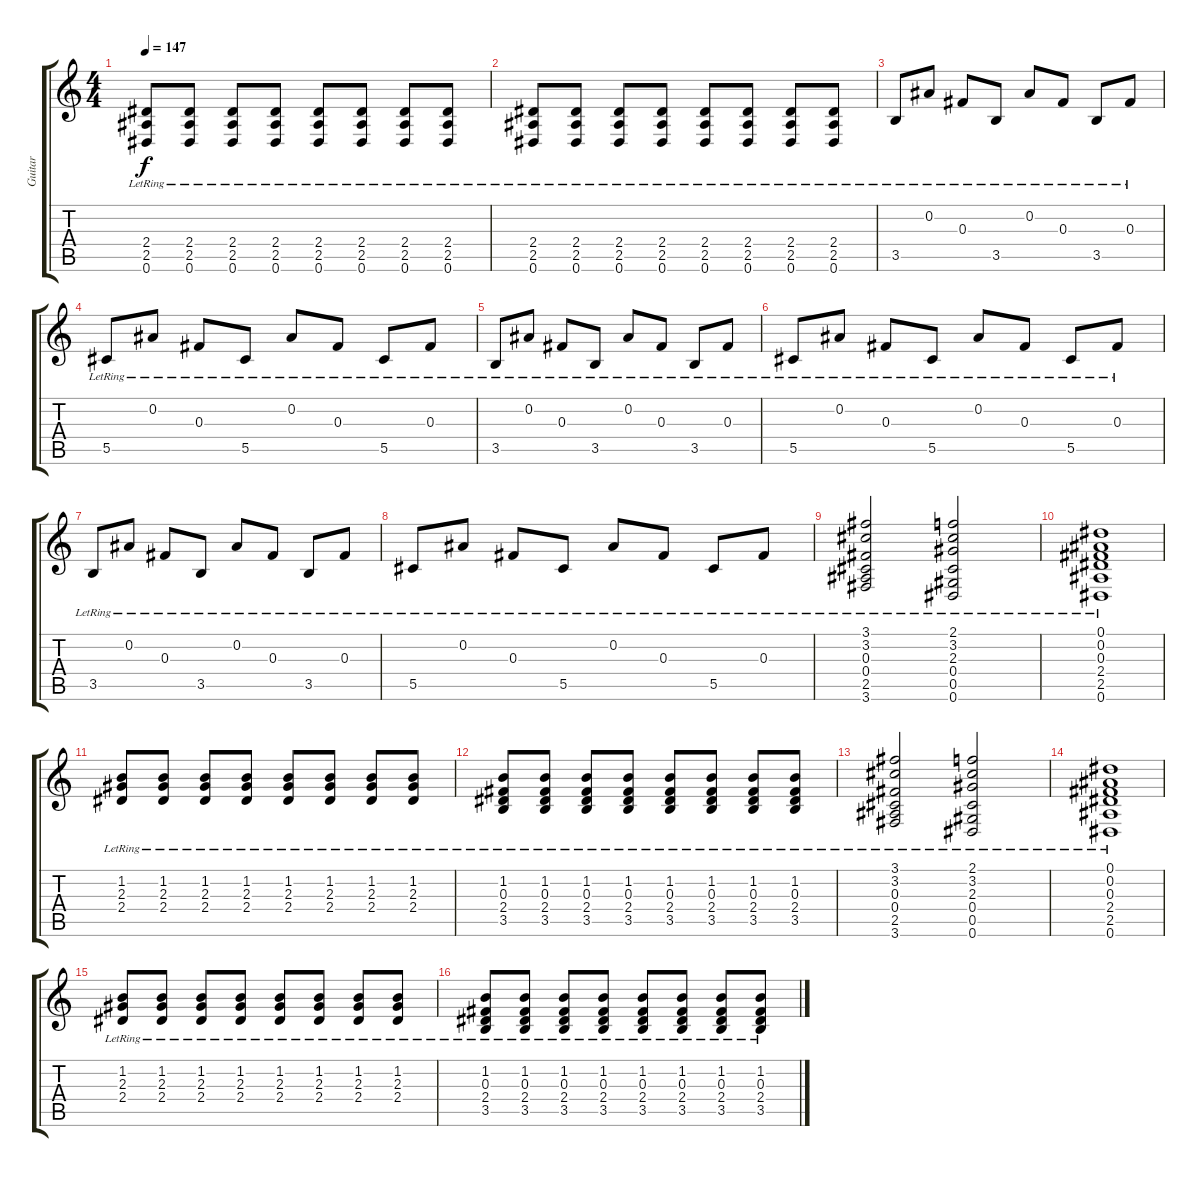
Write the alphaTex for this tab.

\track ("Guitar" "Guitar") {instrument electricguitarjazz}
\staff {score tabs}
\tuning (Eb4 Bb3 Gb3 Db3 Ab2 Eb2) {hide}
\ts (4 4)
\tempo 147
\clef g2
\ks c
(2.4{lr} 2.5{lr} 0.6{lr}).8{dy f} (2.4{lr} 2.5{lr} 0.6{lr}).8 (2.4{lr} 2.5{lr} 0.6{lr}).8 (2.4{lr} 2.5{lr} 0.6{lr}).8 (2.4{lr} 2.5{lr} 0.6{lr}).8 (2.4{lr} 2.5{lr} 0.6{lr}).8 (2.4{lr} 2.5{lr} 0.6{lr}).8 (2.4{lr} 2.5{lr} 0.6{lr}).8 |
(2.4{lr} 2.5{lr} 0.6{lr}).8 (2.4{lr} 2.5{lr} 0.6{lr}).8 (2.4{lr} 2.5{lr} 0.6{lr}).8 (2.4{lr} 2.5{lr} 0.6{lr}).8 (2.4{lr} 2.5{lr} 0.6{lr}).8 (2.4{lr} 2.5{lr} 0.6{lr}).8 (2.4{lr} 2.5{lr} 0.6{lr}).8 (2.4{lr} 2.5{lr} 0.6{lr}).8 |
3.5{lr}.8 0.2{lr}.8 0.3{lr}.8 3.5{lr}.8 0.2{lr}.8 0.3{lr}.8 3.5{lr}.8 0.3{lr}.8 |
5.5{lr}.8 0.2{lr}.8 0.3{lr}.8 5.5{lr}.8 0.2{lr}.8 0.3{lr}.8 5.5{lr}.8 0.3{lr}.8 |
3.5{lr}.8 0.2{lr}.8 0.3{lr}.8 3.5{lr}.8 0.2{lr}.8 0.3{lr}.8 3.5{lr}.8 0.3{lr}.8 |
5.5{lr}.8 0.2{lr}.8 0.3{lr}.8 5.5{lr}.8 0.2{lr}.8 0.3{lr}.8 5.5{lr}.8 0.3{lr}.8 |
3.5{lr}.8 0.2{lr}.8 0.3{lr}.8 3.5{lr}.8 0.2{lr}.8 0.3{lr}.8 3.5{lr}.8 0.3{lr}.8 |
5.5{lr}.8 0.2{lr}.8 0.3{lr}.8 5.5{lr}.8 0.2{lr}.8 0.3{lr}.8 5.5{lr}.8 0.3{lr}.8 |
(3.1{lr} 3.2{lr} 0.3{lr} 0.4{lr} 2.5{lr} 3.6{lr}).2 (2.1{lr} 3.2{lr} 2.3{lr} 0.4{lr} 0.5{lr} 0.6{lr}).2 |
(0.1{lr} 0.2{lr} 0.3{lr} 2.4{lr} 2.5{lr} 0.6{lr}).1 |
(1.2{lr} 2.3{lr} 2.4{lr}).8 (1.2{lr} 2.3{lr} 2.4{lr}).8 (1.2{lr} 2.3{lr} 2.4{lr}).8 (1.2{lr} 2.3{lr} 2.4{lr}).8 (1.2{lr} 2.3{lr} 2.4{lr}).8 (1.2{lr} 2.3{lr} 2.4{lr}).8 (1.2{lr} 2.3{lr} 2.4{lr}).8 (1.2{lr} 2.3{lr} 2.4{lr}).8 |
(1.2{lr} 0.3{lr} 2.4{lr} 3.5{lr}).8 (1.2{lr} 0.3{lr} 2.4{lr} 3.5{lr}).8 (1.2{lr} 0.3{lr} 2.4{lr} 3.5{lr}).8 (1.2{lr} 0.3{lr} 2.4{lr} 3.5{lr}).8 (1.2{lr} 0.3{lr} 2.4{lr} 3.5{lr}).8 (1.2{lr} 0.3{lr} 2.4{lr} 3.5{lr}).8 (1.2{lr} 0.3{lr} 2.4{lr} 3.5{lr}).8 (1.2{lr} 0.3{lr} 2.4{lr} 3.5{lr}).8 |
(3.1{lr} 3.2{lr} 0.3{lr} 0.4{lr} 2.5{lr} 3.6{lr}).2 (2.1{lr} 3.2{lr} 2.3{lr} 0.4{lr} 0.5{lr} 0.6{lr}).2 |
(0.1{lr} 0.2{lr} 0.3{lr} 2.4{lr} 2.5{lr} 0.6{lr}).1 |
(1.2{lr} 2.3{lr} 2.4{lr}).8 (1.2{lr} 2.3{lr} 2.4{lr}).8 (1.2{lr} 2.3{lr} 2.4{lr}).8 (1.2{lr} 2.3{lr} 2.4{lr}).8 (1.2{lr} 2.3{lr} 2.4{lr}).8 (1.2{lr} 2.3{lr} 2.4{lr}).8 (1.2{lr} 2.3{lr} 2.4{lr}).8 (1.2{lr} 2.3{lr} 2.4{lr}).8 |
(1.2{lr} 0.3{lr} 2.4{lr} 3.5{lr}).8 (1.2{lr} 0.3{lr} 2.4{lr} 3.5{lr}).8 (1.2{lr} 0.3{lr} 2.4{lr} 3.5{lr}).8 (1.2{lr} 0.3{lr} 2.4{lr} 3.5{lr}).8 (1.2{lr} 0.3{lr} 2.4{lr} 3.5{lr}).8 (1.2{lr} 0.3{lr} 2.4{lr} 3.5{lr}).8 (1.2{lr} 0.3{lr} 2.4{lr} 3.5{lr}).8 (1.2{lr} 0.3{lr} 2.4{lr} 3.5{lr}).8
